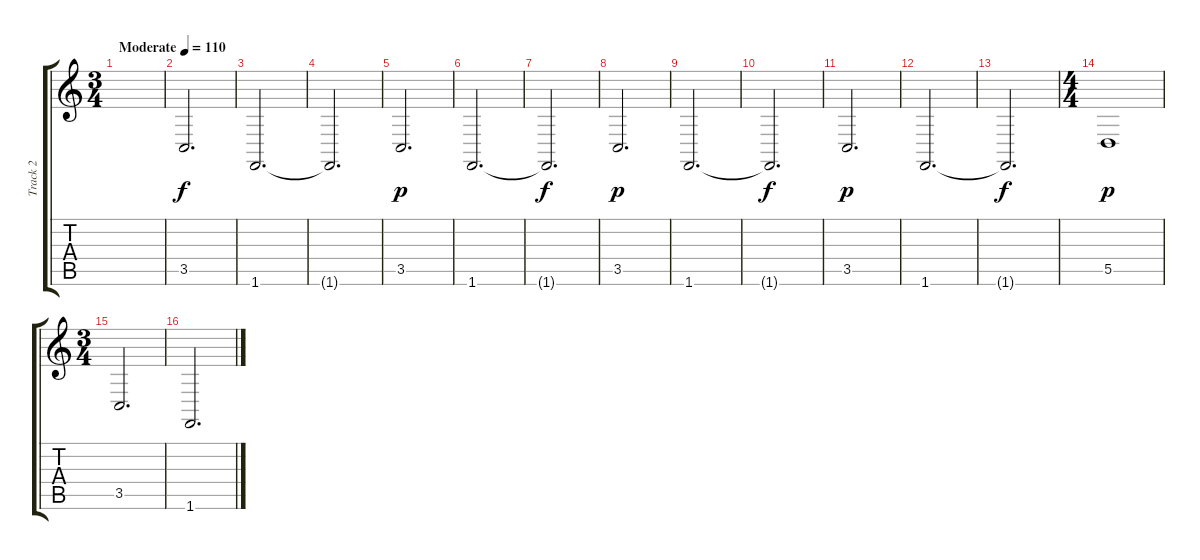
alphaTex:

\track ("Track 2" "Track 2") {instrument brightacousticpiano}
\staff {score tabs}
\tuning (E4 B3 G3 D3 A2 E2) {hide}
\ts (3 4)
\tempo (110 "Moderate")
\clef g2
\ks c
|
3.5.2{d} |
1.6.2{d} |
1.6{t}.2{d dy f} |
3.5.2{d dy p} |
1.6.2{d} |
1.6{t}.2{d dy f} |
3.5.2{d dy p} |
1.6.2{d} |
1.6{t}.2{d dy f} |
3.5.2{d dy p} |
1.6.2{d} |
1.6{t}.2{d dy f} |
\ts (4 4)
5.5.1{dy p} |
\ts (3 4)
3.5.2{d} |
1.6.2{d}
